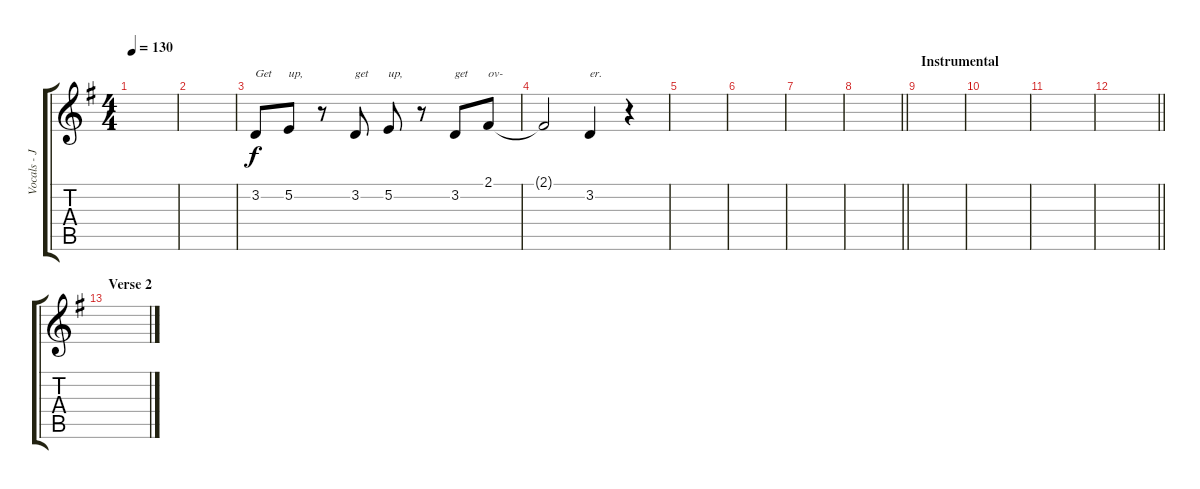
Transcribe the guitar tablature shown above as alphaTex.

\track ("Vocals - James Johnston" "Vocals - J") {instrument altosax}
\staff {score tabs}
\tuning (E4 B3 G3 D3 A2 E2) {hide}
\ts (4 4)
\tempo 130
\clef g2
\ks eminor
|
|
3.2.8{txt "Get"} 5.2.8{txt "up,"} r.8 3.2.8{txt "get"} 5.2.8{txt "up,"} r.8 3.2.8{txt "get"} 2.1.8{txt "ov-"} |
2.1{t}.2 3.2.4{txt "er."} r.4 |
|
|
|
\barLineRight lightlight
|
\section ("" "Instrumental")
|
|
|
\barLineRight lightlight
|
\section ("" "Verse 2")
